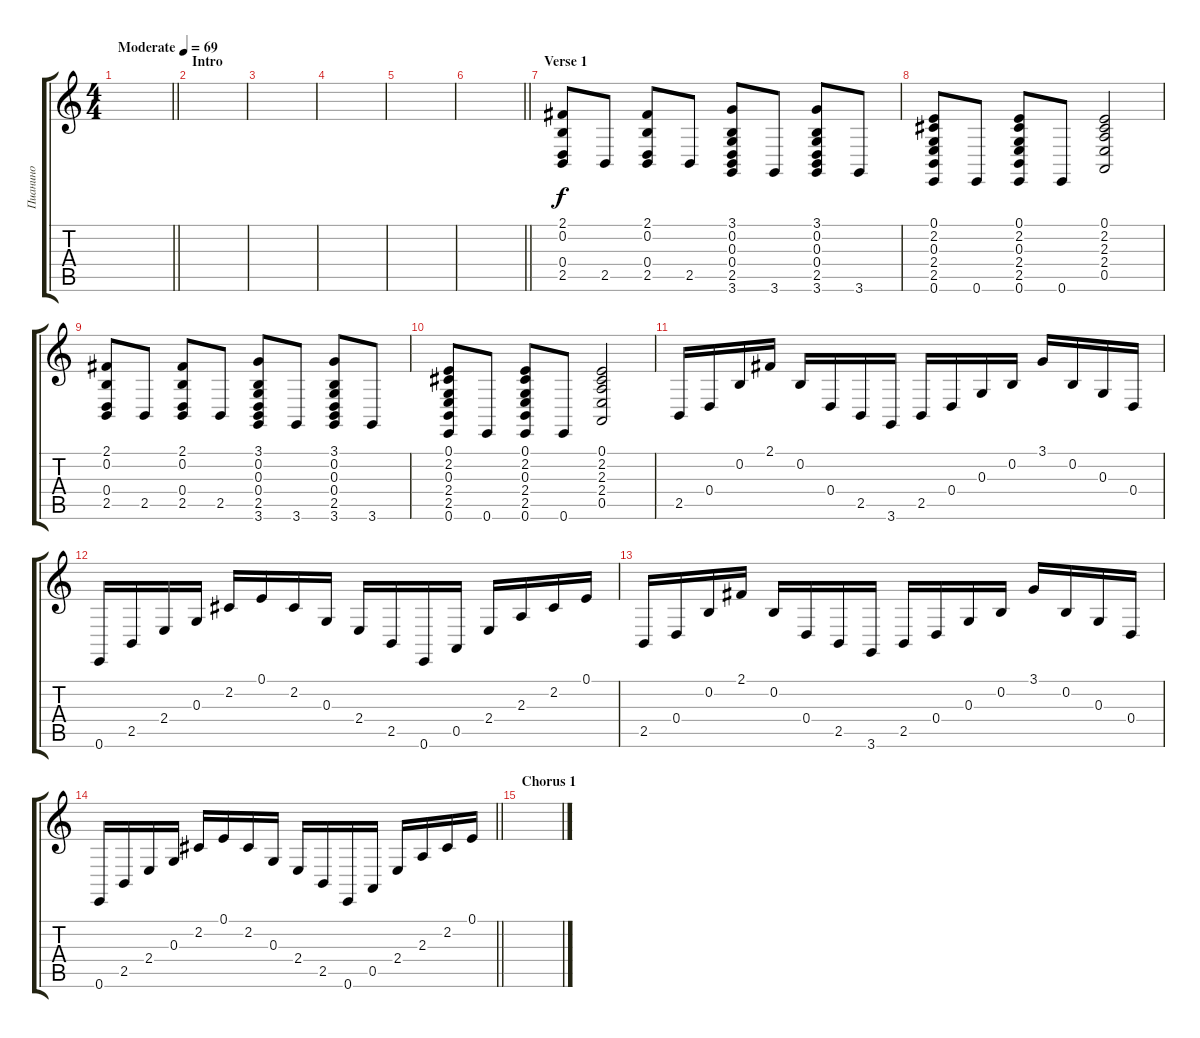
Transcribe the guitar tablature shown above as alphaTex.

\track ("Пианино" "Пианино") {instrument electricgrandpiano}
\staff {score tabs}
\tuning (E4 B3 G3 D3 A2 E2) {hide}
\ts (4 4)
\tempo (69 "Moderate")
\clef g2
\barLineRight lightlight
\ks c
|
\section ("" "Intro")
|
|
|
|
\barLineRight lightlight
|
\section ("" "Verse 1")
(2.1 0.2 0.4 2.5).8 2.5.8 (2.1 0.2 0.4 2.5).8 2.5.8 (3.1 0.2 0.3 0.4 2.5 3.6).8 3.6.8 (3.1 0.2 0.3 0.4 2.5 3.6).8 3.6.8 |
(0.1 2.2 0.3 2.4 2.5 0.6).8 0.6.8 (0.1 2.2 0.3 2.4 2.5 0.6).8 0.6.8 (0.1 2.2 2.3 2.4 0.5).2 |
(2.1 0.2 0.4 2.5).8 2.5.8 (2.1 0.2 0.4 2.5).8 2.5.8 (3.1 0.2 0.3 0.4 2.5 3.6).8 3.6.8 (3.1 0.2 0.3 0.4 2.5 3.6).8 3.6.8 |
(0.1 2.2 0.3 2.4 2.5 0.6).8 0.6.8 (0.1 2.2 0.3 2.4 2.5 0.6).8 0.6.8 (0.1 2.2 2.3 2.4 0.5).2 |
2.5.16 0.4.16 0.2.16 2.1.16 0.2.16 0.4.16 2.5.16 3.6.16 2.5.16 0.4.16 0.3.16 0.2.16 3.1.16 0.2.16 0.3.16 0.4.16 |
0.6.16 2.5.16 2.4.16 0.3.16 2.2.16 0.1.16 2.2.16 0.3.16 2.4.16 2.5.16 0.6.16 0.5.16 2.4.16 2.3.16 2.2.16 0.1.16 |
2.5.16 0.4.16 0.2.16 2.1.16 0.2.16 0.4.16 2.5.16 3.6.16 2.5.16 0.4.16 0.3.16 0.2.16 3.1.16 0.2.16 0.3.16 0.4.16 |
\barLineRight lightlight
0.6.16 2.5.16 2.4.16 0.3.16 2.2.16 0.1.16 2.2.16 0.3.16 2.4.16 2.5.16 0.6.16 0.5.16 2.4.16 2.3.16 2.2.16 0.1.16 |
\section ("" "Chorus 1")
